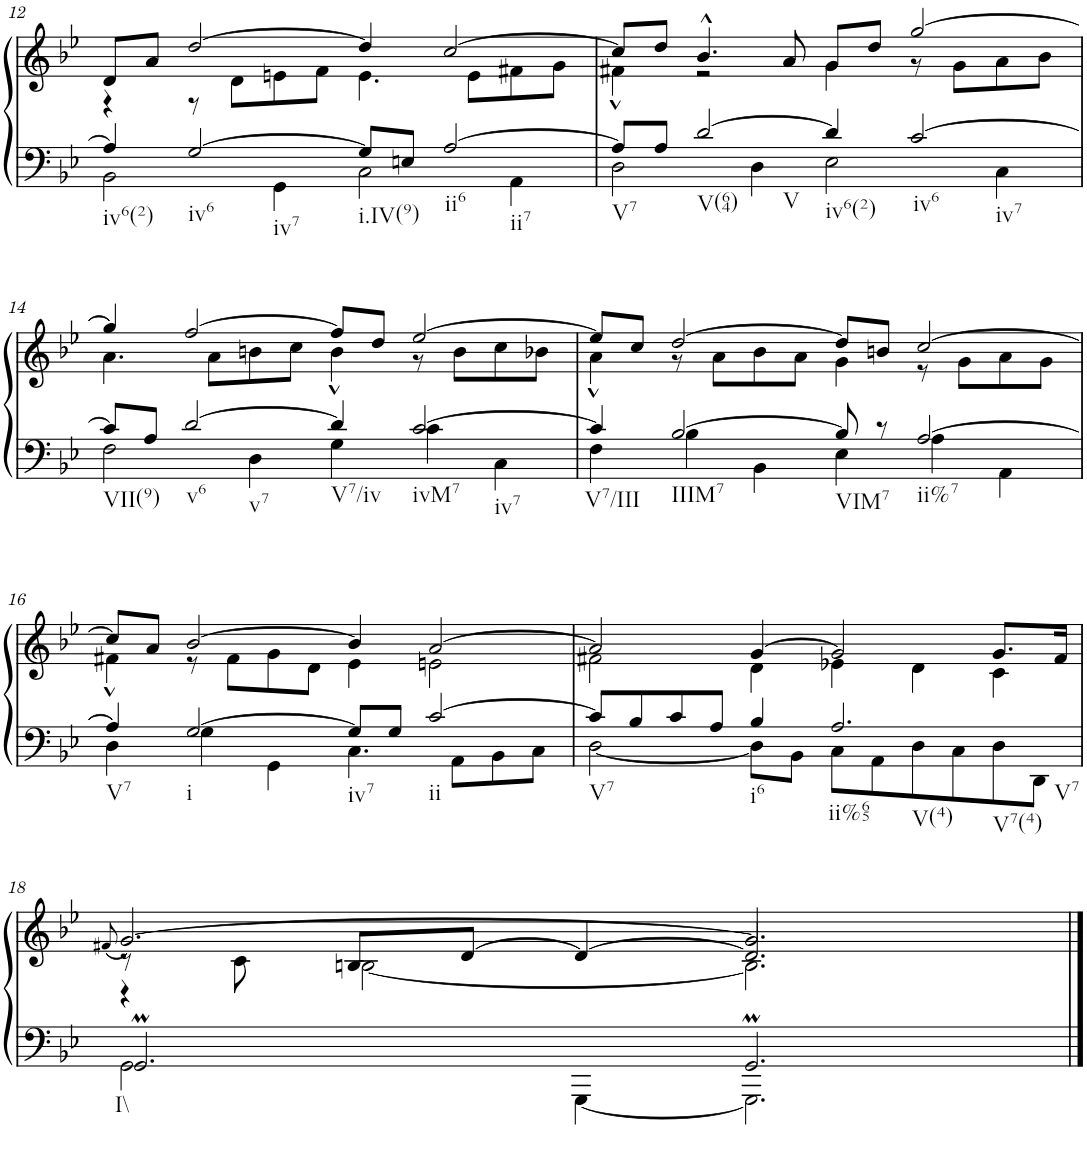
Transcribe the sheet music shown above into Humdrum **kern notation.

**kern	**kern
*part1	*part1
*staff2	*staff1
*I"Clavecin	*
!!LO:PB:g=z
*clefF4	*clefG2
*k[b-e-]	*k[b-e-]
*g:	*g:
*M6/4	*M6/4
=12	=12
*^	*^
!LO:TX:b:t=iv6(2)	!	!	!
4A/]	2BB-\	8d/L	4r
.	.	8a/J	.
!LO:TX:b:t=iv6	!	!	!
!LO:TX:b:t=iv7	!	!	!
[2G/	.	[2dd/	8r
.	.	.	8d\L
.	4GG\	.	8en\
.	.	.	8f\J
!LO:TX:b:t=i.IV(9)	!	!	!
8G/L]	2C\	4dd/]	4.e\
8En/J	.	.	.
!LO:TX:b:t=ii6	!	!	!
!LO:TX:b:t=ii7	!	!	!
[2A/	.	[2cc/	.
.	.	.	8e\L
.	4AA\	.	8f#X\
.	.	.	8g\J
=13	=13	=13	=13
!LO:TX:b:t=V7	!	!	!
8A/L]	2D\	8cc/L]	4f#X^^\
8A/J	.	8dd/J	.
!LO:TX:b:t=V(64)	!	!	!
!LO:TX:b:t=V	!	!	!
[2d/	.	4.b-^^/	2r
.	4D\	.	.
.	.	8a/	.
!LO:TX:b:t=iv6(2)	!	!	!
4d/]	2E-\	8g/L	4g\
.	.	8dd/J	.
!LO:TX:b:t=iv6	!	!	!
!LO:TX:b:t=iv7	!	!	!
[2c/	.	[2gg/	8r
.	.	.	8g\L
.	4C\	.	8a\
.	.	.	8b-\J
!!LO:LB:g=z	!!
=14	=14	=14	=14
!LO:TX:b:t=VII(9)	!	!	!
8c/L]	2F\	4gg/]	4.a\
8A/J	.	.	.
!LO:TX:b:t=v6	!	!	!
!LO:TX:b:t=v7	!	!	!
[2d/	.	[2ff/	.
.	.	.	8a\L
.	4D\	.	8bn\
.	.	.	8cc\J
!LO:TX:b:t=V7/iv	!	!	!
4d/]	4G\	8ff/L]	4b^^\
.	.	8dd/J	.
!LO:TX:b:t=ivM7	!	!	!
!LO:TX:b:t=iv7	!	!	!
[2c/	4c\	[2ee-/	8r
.	.	.	8b\L
.	4C\	.	8cc\
.	.	.	8b-X\J
=15	=15	=15	=15
!LO:TX:b:t=V7/III	!	!	!
4c/]	4F\	8ee-/L]	4a^^\
.	.	8cc/J	.
!LO:TX:b:t=IIIM7	!	!	!
[2B-/	4B-\	[2dd/	8r
.	.	.	8a\L
.	4BB-\	.	8b-\
.	.	.	8a\J
!LO:TX:b:t=VIM7	!	!	!
8B-/]	4E-\	8dd/L]	4g\
8r	.	8bn/J	.
!LO:TX:b:t=ii%7	!	!	!
[2A/	4A\	[2cc/	8r
.	.	.	8g\L
.	4AA\	.	8a\
.	.	.	8g\J
!!LO:LB:g=z	!!
=16	=16	=16	=16
!LO:TX:b:t=V7	!	!	!
4A/]	4D\	8cc/L]	4f#X^^\
.	.	8a/J	.
!LO:TX:b:t=i	!	!	!
[2G/	4G\	[2b-/	8r
.	.	.	8f#\L
.	4GG\	.	8g\
.	.	.	8d\J
!LO:TX:b:t=iv7	!	!	!
8G/L]	4.C\	4b-/]	4e-\
8G/J	.	.	.
!LO:TX:b:t=ii	!	!	!
[2c/	.	[2a/	2en\
.	8AA\L	.	.
.	8BB-\	.	.
.	8C\J	.	.
=17	=17	=17	=17
!LO:TX:b:t=V7	!	!	!
8c/L]	[2D\	2a/]	2f#X\
8B-/	.	.	.
8c/	.	.	.
8A/J	.	.	.
!LO:TX:b:t=i6	!	!	!
4B-/	8D\L]	[4g/	4d\
.	8BB-\J	.	.
!LO:TX:b:t=ii%65	!	!	!
!LO:TX:b:t=V(4)	!	!	!
!LO:TX:b:t=V7(4)	!	!	!
!LO:TX:b:t=V7	!	!	!
2.A/	8C\L	2g/]	4e-X\
.	8AA\	.	.
.	8D\	.	4d\
.	8C\	.	.
.	8D\	8.g/L	4c\
.	8DD\J	.	.
.	.	16f#/Jk	.
*	*	*v	*v
!!LO:LB:g=z
=18	=18	=18
.	.	(<8qf#X/
*	*	*^
*	*	*	*^
!LO:TX:b:t=I\\	!	!	!	!
2.GGM/	2GG\	[2.g/)	8r	4r
.	.	.	8c\	.
.	.	.	[2Bn\	8B/L
.	.	.	.	[8d/J
.	[4GGG\	.	.	4d/_
2.GGM/	2.GGG\]	2.g/]	2.B\]	2.d/]
*v	*v	*	*	*
*	*v	*v	*v
==	==
*-	*-
